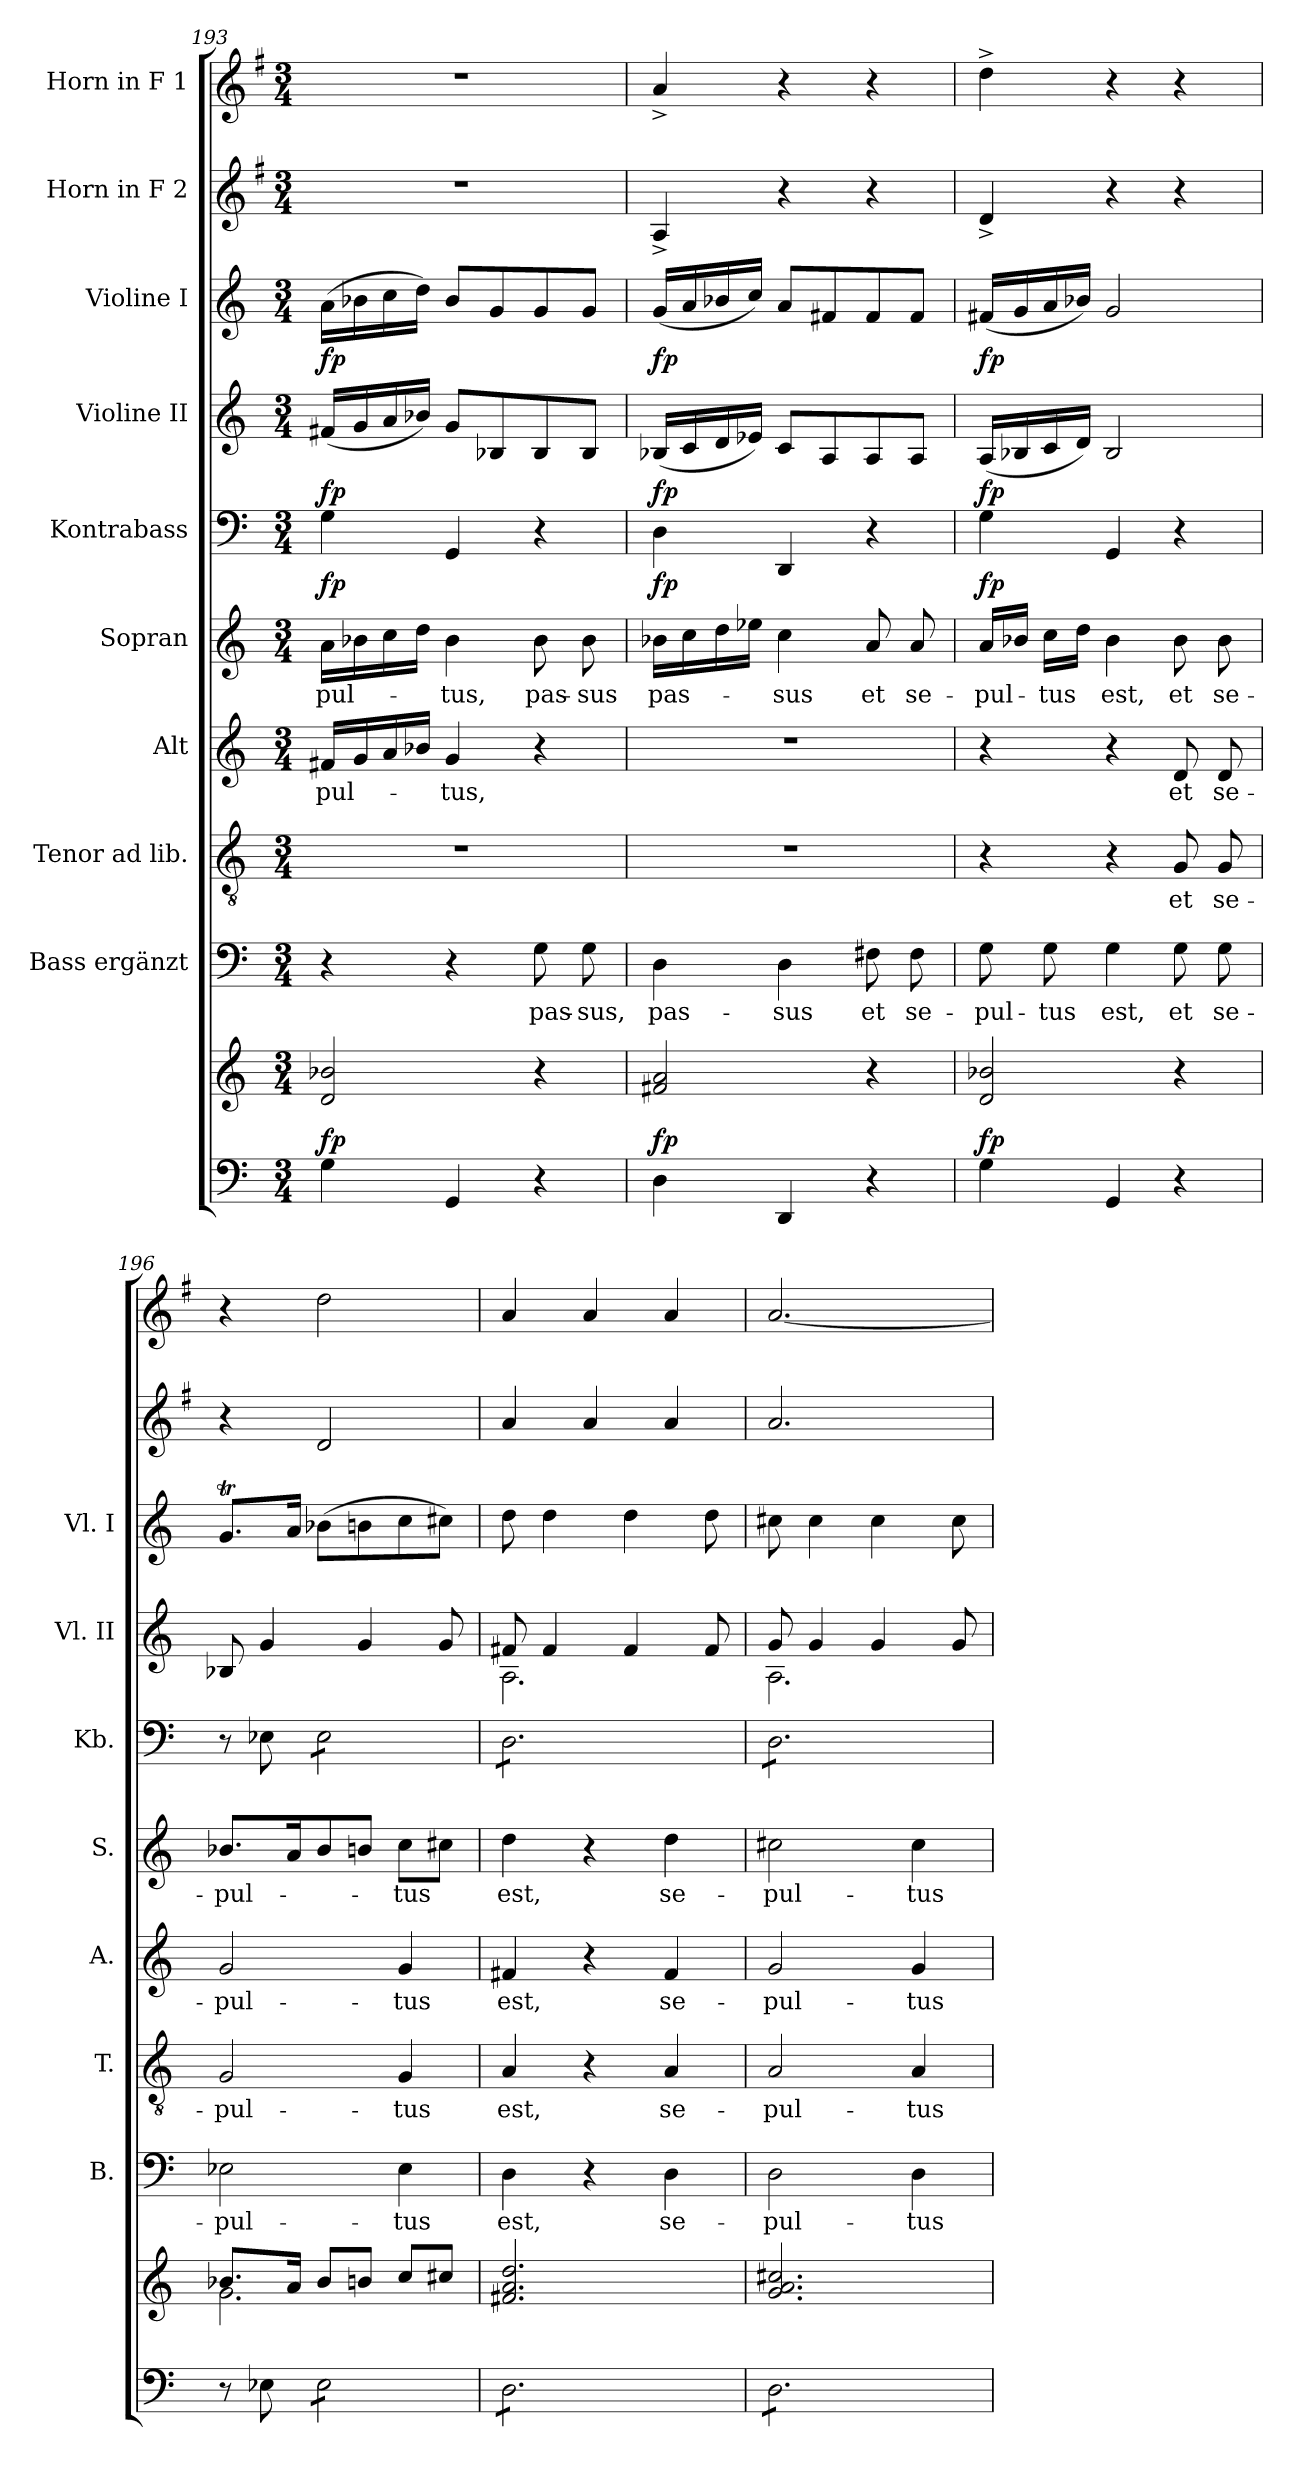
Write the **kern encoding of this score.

**kern	**kern	**dynam	**kern	**text	**kern	**text	**kern	**text	**kern	**text	**kern	**dynam	**kern	**dynam	**kern	**dynam	**kern	**kern
*part10	*part10	*part10	*part9	*part9	*part8	*part8	*part7	*part7	*part6	*part6	*part5	*part5	*part4	*part4	*part3	*part3	*part2	*part1
*staff11	*staff10	*staff10/11	*staff9	*staff9	*staff8	*staff8	*staff7	*staff7	*staff6	*staff6	*staff5	*staff5	*staff4	*staff4	*staff3	*staff3	*staff2	*staff1
*	*	*	*I"Bass ergänzt	*	*I"Tenor ad lib.	*	*I"Alt	*	*I"Sopran	*	*I"Kontrabass	*	*I"Violine II	*	*I"Violine I	*	*I"Horn in F 2	*I"Horn in F 1
*	*	*	*I'B.	*	*I'T.	*	*I'A.	*	*I'S.	*	*I'Kb.	*	*I'Vl. II	*	*I'Vl. I	*	*	*
!!LO:PB:g=z
*clefF4	*clefG2	*	*clefF4	*	*clefGv2	*	*clefG2	*	*clefG2	*	*clefF4	*	*clefG2	*	*clefG2	*	*clefG2	*clefG2
*	*	*	*	*	*	*	*	*	*	*	*ITrd7c12	*	*	*	*	*	*ITrd4c7	*ITrd4c7
*k[]	*k[]	*	*k[]	*	*k[]	*	*k[]	*	*k[]	*	*k[]	*	*k[]	*	*k[]	*	*k[]	*k[]
*C:	*C:	*	*C:	*	*C:	*	*C:	*	*C:	*	*C:	*	*C:	*	*C:	*	*C:	*C:
*M3/4	*M3/4	*	*M3/4	*	*M3/4	*	*M3/4	*	*M3/4	*	*M3/4	*	*M3/4	*	*M3/4	*	*M3/4	*M3/4
=193	=193	=193	=193	=193	=193	=193	=193	=193	=193	=193	=193	=193	=193	=193	=193	=193	=193	=193
!	!	!LO:DY:a=2	!	!	!	!	!	!LO:LY:b	!	!LO:LY:b	!	!LO:DY:b	!	!LO:DY:b	!	!LO:DY:b	!	!
4G\	2d/ 2b-X/	fp	4r	.	2.r	.	16f#X/LL	-pul-	16a\LL	-pul-	4GG\	fp	(<16f#X/LL	fp	(>16a\LL	fp	2.r	2.r
.	.	.	.	.	.	.	16g/	.	16b-X\	.	.	.	16g/	.	16b-X\	.	.	.
.	.	.	.	.	.	.	16a/	.	16cc\	.	.	.	16a/	.	16cc\	.	.	.
.	.	.	.	.	.	.	16b-X/JJ	.	16dd\JJ	.	.	.	16b-X/JJ)	.	16dd\JJ)	.	.	.
!	!	!	!	!	!	!	!	!LO:LY:b	!	!LO:LY:b	!	!	!	!	!	!	!	!
4GG/	.	.	4r	.	.	.	4g/	-tus,	4b-\	-tus,	4GGG/	.	8g/L	.	8b-/L	.	.	.
.	.	.	.	.	.	.	.	.	.	.	.	.	8B-X/	.	8g/	.	.	.
!	!	!	!	!LO:LY:b	!	!	!	!	!	!LO:LY:b	!	!	!	!	!	!	!	!
4r	4r	.	8G\	pas-	.	.	4r	.	8b-\	pas-	4r	.	8B-/	.	8g/	.	.	.
!	!	!	!	!LO:LY:b	!	!	!	!	!	!LO:LY:b	!	!	!	!	!	!	!	!
.	.	.	8G\	-sus,	.	.	.	.	8b-\	-sus	.	.	8B-/J	.	8g/J	.	.	.
=194	=194	=194	=194	=194	=194	=194	=194	=194	=194	=194	=194	=194	=194	=194	=194	=194	=194	=194
!	!	!LO:DY:a=2	!	!LO:LY:b	!	!	!	!	!	!LO:LY:b	!	!LO:DY:b	!	!LO:DY:b	!	!LO:DY:b	!	!
4D\	2f#X/ 2a/	fp	4D\	pas-	2.r	.	2.r	.	16b-X\LL	pas-	4DD\	fp	(<16B-X/LL	fp	(<16g/LL	fp	4D^</	4d^</
.	.	.	.	.	.	.	.	.	16cc\	.	.	.	16c/	.	16a/	.	.	.
.	.	.	.	.	.	.	.	.	16dd\	.	.	.	16d/	.	16b-X/	.	.	.
.	.	.	.	.	.	.	.	.	16ee-X\JJ	.	.	.	16e-X/JJ)	.	16cc/JJ)	.	.	.
!	!	!	!	!LO:LY:b	!	!	!	!	!	!LO:LY:b	!	!	!	!	!	!	!	!
4DD/	.	.	4D\	-sus	.	.	.	.	4cc\	-sus	4DDD/	.	8c/L	.	8a/L	.	4r	4r
.	.	.	.	.	.	.	.	.	.	.	.	.	8A/	.	8f#X/	.	.	.
!	!	!	!	!LO:LY:b	!	!	!	!	!	!LO:LY:b	!	!	!	!	!	!	!	!
4r	4r	.	8F#X\	et	.	.	.	.	8a/	et	4r	.	8A/	.	8f#/	.	4r	4r
!	!	!	!	!LO:LY:b	!	!	!	!	!	!LO:LY:b	!	!	!	!	!	!	!	!
.	.	.	8F#\	se-	.	.	.	.	8a/	se-	.	.	8A/J	.	8f#/J	.	.	.
=195	=195	=195	=195	=195	=195	=195	=195	=195	=195	=195	=195	=195	=195	=195	=195	=195	=195	=195
!	!	!LO:DY:a=2	!	!LO:LY:b	!	!	!	!	!	!LO:LY:b	!	!LO:DY:b	!	!LO:DY:b	!	!LO:DY:b	!	!
4G\	2d/ 2b-X/	fp	8G\	-pul-	4r	.	4r	.	16a/LL	-pul-	4GG\	fp	(<16A/LL	fp	(<16f#X/LL	fp	4G^</	4g^>\
.	.	.	.	.	.	.	.	.	16b-X/JJ	.	.	.	16B-X/	.	16g/	.	.	.
!	!	!	!	!LO:LY:b	!	!	!	!	!	!LO:LY:b	!	!	!	!	!	!	!	!
.	.	.	8G\	-tus	.	.	.	.	16cc\LL	-tus	.	.	16c/	.	16a/	.	.	.
.	.	.	.	.	.	.	.	.	16dd\JJ	.	.	.	16d/JJ)	.	16b-X/JJ)	.	.	.
!	!	!	!	!LO:LY:b	!	!	!	!	!	!LO:LY:b	!	!	!	!	!	!	!	!
4GG/	.	.	4G\	est,	4r	.	4r	.	4b-\	est,	4GGG/	.	2B-/	.	2g/	.	4r	4r
!	!	!	!	!LO:LY:b	!	!LO:LY:b	!	!LO:LY:b	!	!LO:LY:b	!	!	!	!	!	!	!	!
4r	4r	.	8G\	et	8G/	et	8d/	et	8b-\	et	4r	.	.	.	.	.	4r	4r
!	!	!	!	!LO:LY:b	!	!LO:LY:b	!	!LO:LY:b	!	!LO:LY:b	!	!	!	!	!	!	!	!
.	.	.	8G\	se-	8G/	se-	8d/	se-	8b-\	se-	.	.	.	.	.	.	.	.
=196	=196	=196	=196	=196	=196	=196	=196	=196	=196	=196	=196	=196	=196	=196	=196	=196	=196	=196
*	*^	*	*	*	*	*	*	*	*	*	*	*	*	*	*	*	*	*
!	!	!	!	!	!LO:LY:b	!	!LO:LY:b	!	!LO:LY:b	!	!LO:LY:b	!	!	!	!	!	!	!	!
8r	8.b-X/L	2.g\	.	2E-X\	-pul-	2G/	-pul-	2g/	-pul-	8.b-X/L	-pul-	8r	.	8B-X/	.	8.gT/L	.	4r	4r
8E-X\	.	.	.	.	.	.	.	.	.	.	.	8EE-X\	.	4g/	.	.	.	.	.
.	16a/Jk	.	.	.	.	.	.	.	.	16a/k	.	.	.	.	.	16a/Jk	.	.	.
*tremolo	*	*	*	*	*	*	*	*	*	*	*	*	*	*	*	*	*	*	*
*	*	*	*	*	*	*	*	*	*	*	*	*tremolo	*	*	*	*	*	*	*
8E-\L	8b-/L	.	.	.	.	.	.	.	.	8b-/	.	8EE-\L	.	.	.	(>8b-X\L	.	2G/	2g\
8E-\	8bn/J	.	.	.	.	.	.	.	.	8bn/J	.	8EE-\	.	4g/	.	8bn\	.	.	.
!	!	!	!	!	!LO:LY:b	!	!LO:LY:b	!	!LO:LY:b	!	!LO:LY:b	!	!	!	!	!	!	!	!
8E-\	8cc/L	.	.	4E-\	-tus	4G/	-tus	4g/	-tus	8cc\L	-tus	8EE-\	.	.	.	8cc\	.	.	.
8E-\J	8cc#X/J	.	.	.	.	.	.	.	.	8cc#X\J	.	8EE-\J	.	8g/	.	8cc#X\J)	.	.	.
*	*v	*v	*	*	*	*	*	*	*	*	*	*	*	*	*	*	*	*	*
!!LO:PB:g=z
=197	=197	=197	=197	=197	=197	=197	=197	=197	=197	=197	=197	=197	=197	=197	=197	=197	=197	=197
!	!	!	!	!LO:LY:b	!	!LO:LY:b	!	!LO:LY:b	!	!LO:LY:b	!	!	!	!	!	!	!	!
*	*	*	*	*	*	*	*	*	*	*	*	*	*^	*	*	*	*	*
8D\L	2.f#X/ 2.a/ 2.dd/	.	4D\	est,	4A/	est,	4f#X/	est,	4dd\	est,	8DD\L	.	8f#X/	2.A\	.	8dd\	.	4d/	4d/
8D\	.	.	.	.	.	.	.	.	.	.	8DD\	.	4f#/	.	.	4dd\	.	.	.
8D\	.	.	4r	.	4r	.	4r	.	4r	.	8DD\	.	.	.	.	.	.	4d/	4d/
8D\	.	.	.	.	.	.	.	.	.	.	8DD\	.	4f#/	.	.	4dd\	.	.	.
!	!	!	!	!LO:LY:b	!	!LO:LY:b	!	!LO:LY:b	!	!LO:LY:b	!	!	!	!	!	!	!	!	!
8D\	.	.	4D\	se-	4A/	se-	4f#/	se-	4dd\	se-	8DD\	.	.	.	.	.	.	4d/	4d/
8D\J	.	.	.	.	.	.	.	.	.	.	8DD\J	.	8f#/	.	.	8dd\	.	.	.
=198	=198	=198	=198	=198	=198	=198	=198	=198	=198	=198	=198	=198	=198	=198	=198	=198	=198	=198	=198
!	!	!	!	!LO:LY:b	!	!LO:LY:b	!	!LO:LY:b	!	!LO:LY:b	!	!	!	!	!	!	!	!	!
8D\L	2.g/ 2.a/ 2.cc#X/	.	2D\	-pul-	2A/	-pul-	2g/	-pul-	2cc#X\	-pul-	8DD\L	.	8g/	2.A\	.	8cc#X\	.	2.d/	[2.d/
8D\	.	.	.	.	.	.	.	.	.	.	8DD\	.	4g/	.	.	4cc#\	.	.	.
8D\	.	.	.	.	.	.	.	.	.	.	8DD\	.	.	.	.	.	.	.	.
8D\	.	.	.	.	.	.	.	.	.	.	8DD\	.	4g/	.	.	4cc#\	.	.	.
!	!	!	!	!LO:LY:b	!	!LO:LY:b	!	!LO:LY:b	!	!LO:LY:b	!	!	!	!	!	!	!	!	!
8D\	.	.	4D\	-tus	4A/	-tus	4g/	-tus	4cc#\	-tus	8DD\	.	.	.	.	.	.	.	.
8D\J	.	.	.	.	.	.	.	.	.	.	8DD\J	.	8g/	.	.	8cc#\	.	.	.
*	*	*	*	*	*	*	*	*	*	*	*Xtremolo	*	*	*	*	*	*	*	*
*Xtremolo	*	*	*	*	*	*	*	*	*	*	*	*	*	*	*	*	*	*	*
*	*	*	*	*	*	*	*	*	*	*	*	*	*v	*v	*	*	*	*	*
=	=	=	=	=	=	=	=	=	=	=	=	=	=	=	=	=	=	=
*-	*-	*-	*-	*-	*-	*-	*-	*-	*-	*-	*-	*-	*-	*-	*-	*-	*-	*-
